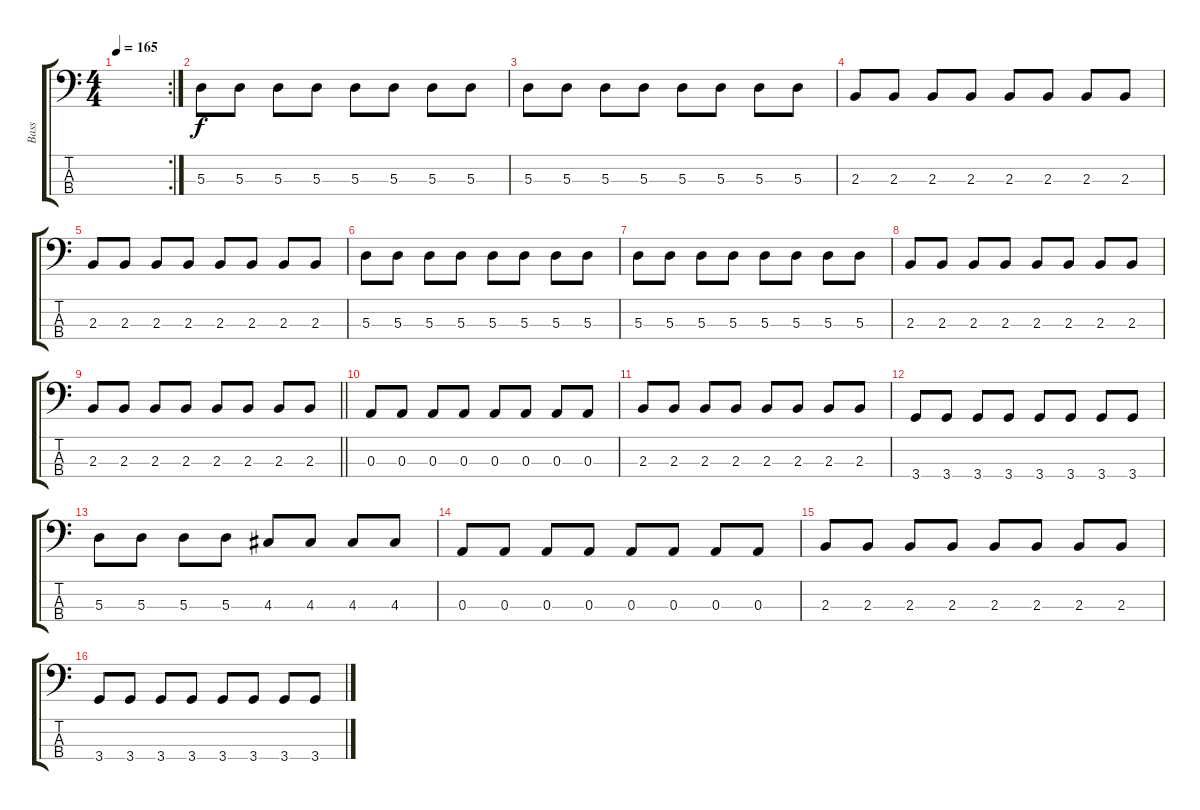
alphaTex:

\track ("Bass" "Bass") {instrument electricbassfinger}
\staff {score tabs}
\tuning (G2 D2 A1 E1) {hide}
\rc 2
\ts (4 4)
\tempo 165
\clef f4
\ks c
|
5.3.8 5.3.8 5.3.8 5.3.8 5.3.8 5.3.8 5.3.8 5.3.8 |
5.3.8 5.3.8 5.3.8 5.3.8 5.3.8 5.3.8 5.3.8 5.3.8 |
2.3.8 2.3.8 2.3.8 2.3.8 2.3.8 2.3.8 2.3.8 2.3.8 |
2.3.8 2.3.8 2.3.8 2.3.8 2.3.8 2.3.8 2.3.8 2.3.8 |
5.3.8 5.3.8 5.3.8 5.3.8 5.3.8 5.3.8 5.3.8 5.3.8 |
5.3.8 5.3.8 5.3.8 5.3.8 5.3.8 5.3.8 5.3.8 5.3.8 |
2.3.8 2.3.8 2.3.8 2.3.8 2.3.8 2.3.8 2.3.8 2.3.8 |
\barLineRight lightlight
2.3.8 2.3.8 2.3.8 2.3.8 2.3.8 2.3.8 2.3.8 2.3.8 |
0.3.8 0.3.8 0.3.8 0.3.8 0.3.8 0.3.8 0.3.8 0.3.8 |
2.3.8 2.3.8 2.3.8 2.3.8 2.3.8 2.3.8 2.3.8 2.3.8 |
3.4.8 3.4.8 3.4.8 3.4.8 3.4.8 3.4.8 3.4.8 3.4.8 |
5.3.8 5.3.8 5.3.8 5.3.8 4.3.8 4.3.8 4.3.8 4.3.8 |
0.3.8 0.3.8 0.3.8 0.3.8 0.3.8 0.3.8 0.3.8 0.3.8 |
2.3.8 2.3.8 2.3.8 2.3.8 2.3.8 2.3.8 2.3.8 2.3.8 |
3.4.8 3.4.8 3.4.8 3.4.8 3.4.8 3.4.8 3.4.8 3.4.8
